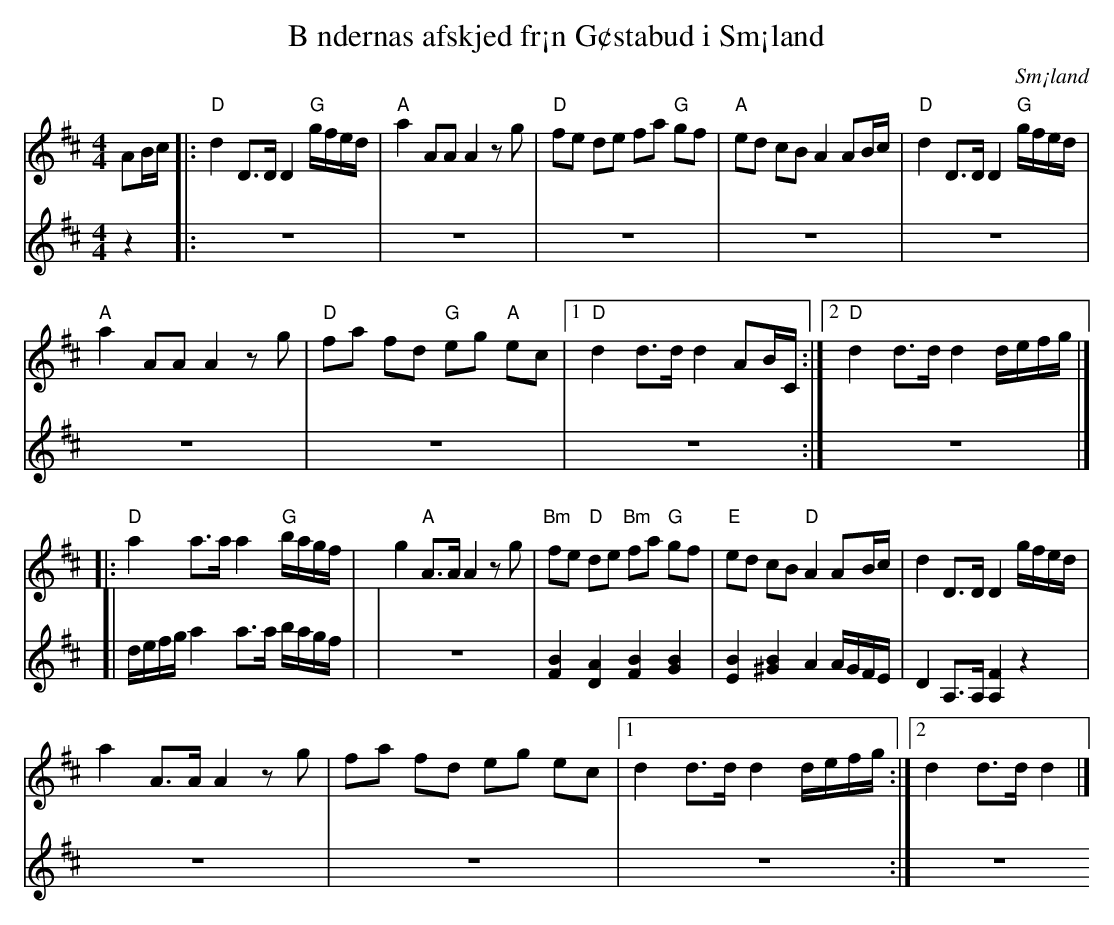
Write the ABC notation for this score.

X:1
T:B ndernas afskjed fr¡n G¢stabud i Sm¡land
O:Sm¡land
M:4/4
L:1/16
K:D
[V:1]A2Bc|:"D" d4 D3D D4 "G" gfed|"A" a4 A2A2 A4 z2g2|"D" f2e2 d2e2 f2a2 "G" g2f2|"A" e2d2 c2B2 A4 A2Bc|"D" d4 D3D D4 "G" gfed|
[V:2]z4  |:z16               |z16                  |z16                    |z16                  |z16               |
[V:1]"A" a4 A2A2 A4 z2g2|"D" f2a2 f2d2 "G" e2g2 "A" e2c2|[1 "D" d4d3d d4 A2BC:|[2 "D" d4 d3d d4 defg|]
[V:2]z16              |z16                |z16          :|z16           |]
[V:1]|:"D" a4 a3a a4 "G" bagf  |g4 "A" A3A A4 z2g2|"Bm" f2e2 "D" d2e2 "Bm" f2a2 "G" g2f2|"E" e2d2 c2B2 "D" A4 A2Bc|d4 D3D D4 gfed|
[V:2][|defg a4 a3a bagf|           |z16           |[F4 B4][D4 A4][F4 B4][G4 B4]|[E4 B4][^G4 B4] A4 AGFE|D4 A,3A, [A,4 F4] z4|
[V:1]a4 A3A A4 z2g2|f2a2 f2d2 e2g2 e2c2|[1 d4 d3d d4 defg:|[2 d4 d3d d4|]
[V:2]z16           |z16                | z16           :| z16      |]
